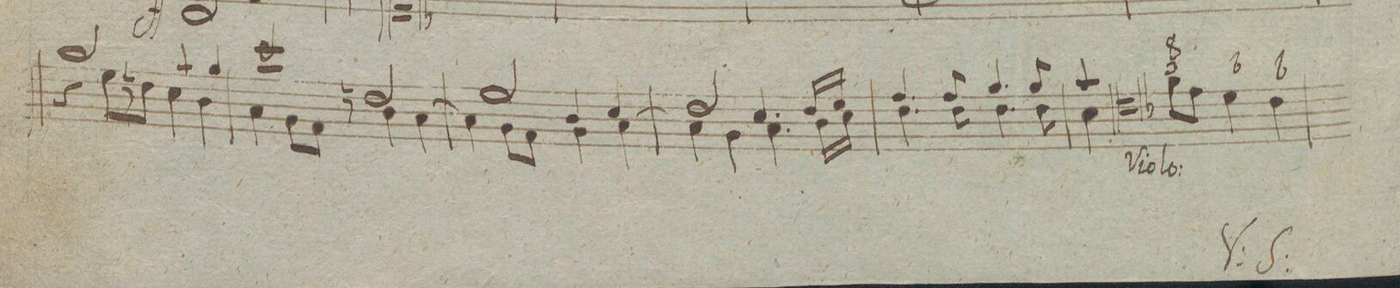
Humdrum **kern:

**kern	**fba	**dynam
*I"Organo	*	*
*clefC1	*	*
*k[b-]	*	*
*met(c|)	*	*
*M2/2	*	*
*^	*	*
2ee/	4r	.	.
.	8cc\L	.	.
.	8bn\J	.	.
4ff/	4a\	.	.
4ee/	4g\	.	.
=8	=8	=8	=8
2aa/	4f\	.	.
.	8e\L	.	.
.	8d\J	.	.
2bn/	4g\	.	.
.	[>4f\	.	.
=9	=9	=9	=9
2cc/	4f\]	.	.
.	8e\L	.	.
.	8d\J	.	.
4g/	4e\	.	.
4a/	[>4f\	.	.
=10	=10	=10	=10
2b-/	4f\]	.	.
.	4e\	.	.
4.a/	4.f\	.	.
16b-/LL	16g\LL	.	.
16cc/JJ	16a\JJ	.	.
=11	=11	=11	=11
4.dd/	4.b-\	.	.
8dd/	8b-\	.	.
4.ee/	4.b-\	.	.
8ee/	8b-\	.	.
=12	=12	=12	=12
4ff/	4a\	.	.
*v	*v	*	*
*clefC4	*	*
8f\L	8 3	.
8e\J	.	.
4d\	6	.
4c\	6	.
=13	=13	=13
*-	*-	*-
